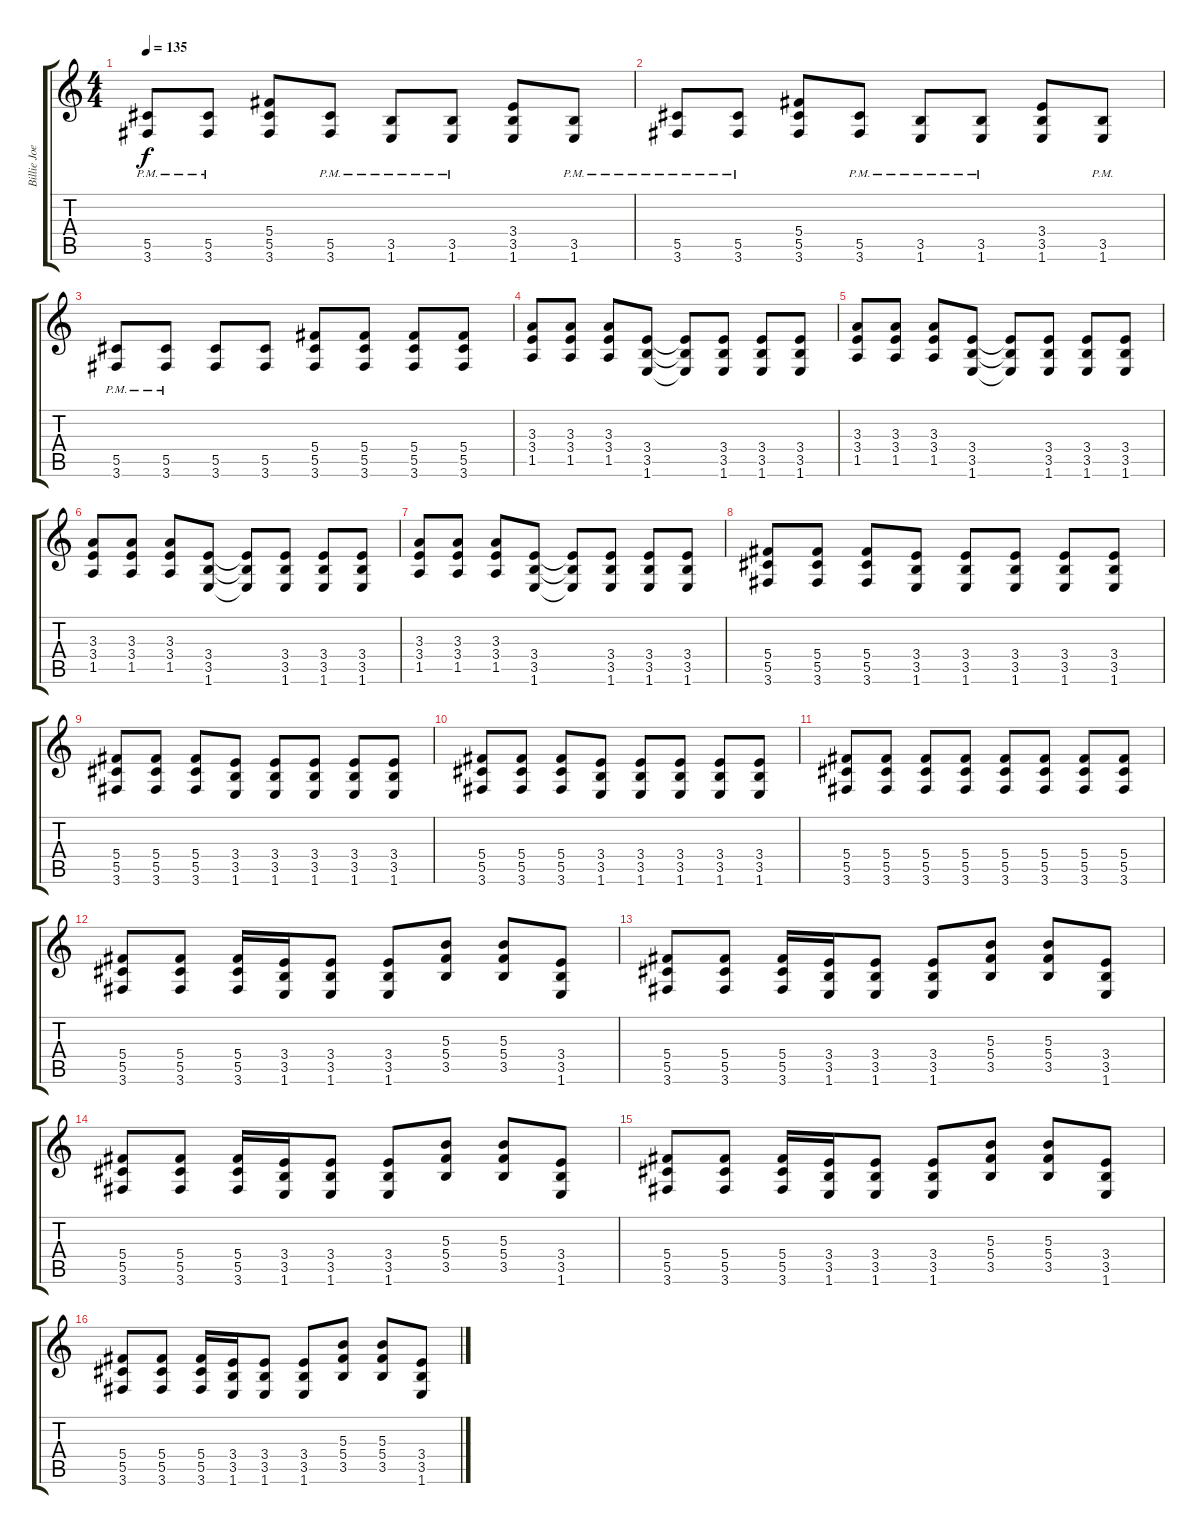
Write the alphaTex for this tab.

\track ("Billie Joe - Guitar 1" "Billie Joe") {instrument distortionguitar}
\staff {score tabs}
\tuning (Eb4 Bb3 Gb3 Db3 Ab2 Eb2) {hide}
\ts (4 4)
\tempo 135
\clef g2
\ks c
(5.5{pm} 3.6{pm}).8{dy f} (5.5{pm} 3.6{pm}).8 (5.4 5.5 3.6).8 (5.5{pm} 3.6{pm}).8 (3.5{pm} 1.6{pm}).8 (3.5{pm} 1.6{pm}).8 (3.4 3.5 1.6).8 (3.5{pm} 1.6{pm}).8 |
(5.5{pm} 3.6{pm}).8 (5.5{pm} 3.6{pm}).8 (5.4 5.5 3.6).8 (5.5{pm} 3.6{pm}).8 (3.5{pm} 1.6{pm}).8 (3.5{pm} 1.6{pm}).8 (3.4 3.5 1.6).8 (3.5{pm} 1.6{pm}).8 |
(5.5{pm} 3.6{pm}).8 (5.5{pm} 3.6{pm}).8 (5.5 3.6).8 (5.5 3.6).8 (5.4 5.5 3.6).8 (5.4 5.5 3.6).8 (5.4 5.5 3.6).8 (5.4 5.5 3.6).8 |
(3.3 3.4 1.5).8 (3.3 3.4 1.5).8 (3.3 3.4 1.5).8 (3.4 3.5 1.6).8 (3.4{t} 3.5{t} 1.6{t}).8 (3.4 3.5 1.6).8 (3.4 3.5 1.6).8 (3.4 3.5 1.6).8 |
(3.3 3.4 1.5).8 (3.3 3.4 1.5).8 (3.3 3.4 1.5).8 (3.4 3.5 1.6).8 (3.4{t} 3.5{t} 1.6{t}).8 (3.4 3.5 1.6).8 (3.4 3.5 1.6).8 (3.4 3.5 1.6).8 |
(3.3 3.4 1.5).8 (3.3 3.4 1.5).8 (3.3 3.4 1.5).8 (3.4 3.5 1.6).8 (3.4{t} 3.5{t} 1.6{t}).8 (3.4 3.5 1.6).8 (3.4 3.5 1.6).8 (3.4 3.5 1.6).8 |
(3.3 3.4 1.5).8 (3.3 3.4 1.5).8 (3.3 3.4 1.5).8 (3.4 3.5 1.6).8 (3.4{t} 3.5{t} 1.6{t}).8 (3.4 3.5 1.6).8 (3.4 3.5 1.6).8 (3.4 3.5 1.6).8 |
(5.4 5.5 3.6).8 (5.4 5.5 3.6).8 (5.4 5.5 3.6).8 (3.4 3.5 1.6).8 (3.4 3.5 1.6).8 (3.4 3.5 1.6).8 (3.4 3.5 1.6).8 (3.4 3.5 1.6).8 |
(5.4 5.5 3.6).8 (5.4 5.5 3.6).8 (5.4 5.5 3.6).8 (3.4 3.5 1.6).8 (3.4 3.5 1.6).8 (3.4 3.5 1.6).8 (3.4 3.5 1.6).8 (3.4 3.5 1.6).8 |
(5.4 5.5 3.6).8 (5.4 5.5 3.6).8 (5.4 5.5 3.6).8 (3.4 3.5 1.6).8 (3.4 3.5 1.6).8 (3.4 3.5 1.6).8 (3.4 3.5 1.6).8 (3.4 3.5 1.6).8 |
(5.4 5.5 3.6).8 (5.4 5.5 3.6).8 (5.4 5.5 3.6).8 (5.4 5.5 3.6).8 (5.4 5.5 3.6).8 (5.4 5.5 3.6).8 (5.4 5.5 3.6).8 (5.4 5.5 3.6).8 |
(5.4 5.5 3.6).8 (5.4 5.5 3.6).8 (5.4 5.5 3.6).16 (3.4 3.5 1.6).16 (3.4 3.5 1.6).8 (3.4 3.5 1.6).8 (5.3 5.4 3.5).8 (5.3 5.4 3.5).8 (3.4 3.5 1.6).8 |
(5.4 5.5 3.6).8 (5.4 5.5 3.6).8 (5.4 5.5 3.6).16 (3.4 3.5 1.6).16 (3.4 3.5 1.6).8 (3.4 3.5 1.6).8 (5.3 5.4 3.5).8 (5.3 5.4 3.5).8 (3.4 3.5 1.6).8 |
(5.4 5.5 3.6).8 (5.4 5.5 3.6).8 (5.4 5.5 3.6).16 (3.4 3.5 1.6).16 (3.4 3.5 1.6).8 (3.4 3.5 1.6).8 (5.3 5.4 3.5).8 (5.3 5.4 3.5).8 (3.4 3.5 1.6).8 |
(5.4 5.5 3.6).8 (5.4 5.5 3.6).8 (5.4 5.5 3.6).16 (3.4 3.5 1.6).16 (3.4 3.5 1.6).8 (3.4 3.5 1.6).8 (5.3 5.4 3.5).8 (5.3 5.4 3.5).8 (3.4 3.5 1.6).8 |
(5.4 5.5 3.6).8 (5.4 5.5 3.6).8 (5.4 5.5 3.6).16 (3.4 3.5 1.6).16 (3.4 3.5 1.6).8 (3.4 3.5 1.6).8 (5.3 5.4 3.5).8 (5.3 5.4 3.5).8 (3.4 3.5 1.6).8
